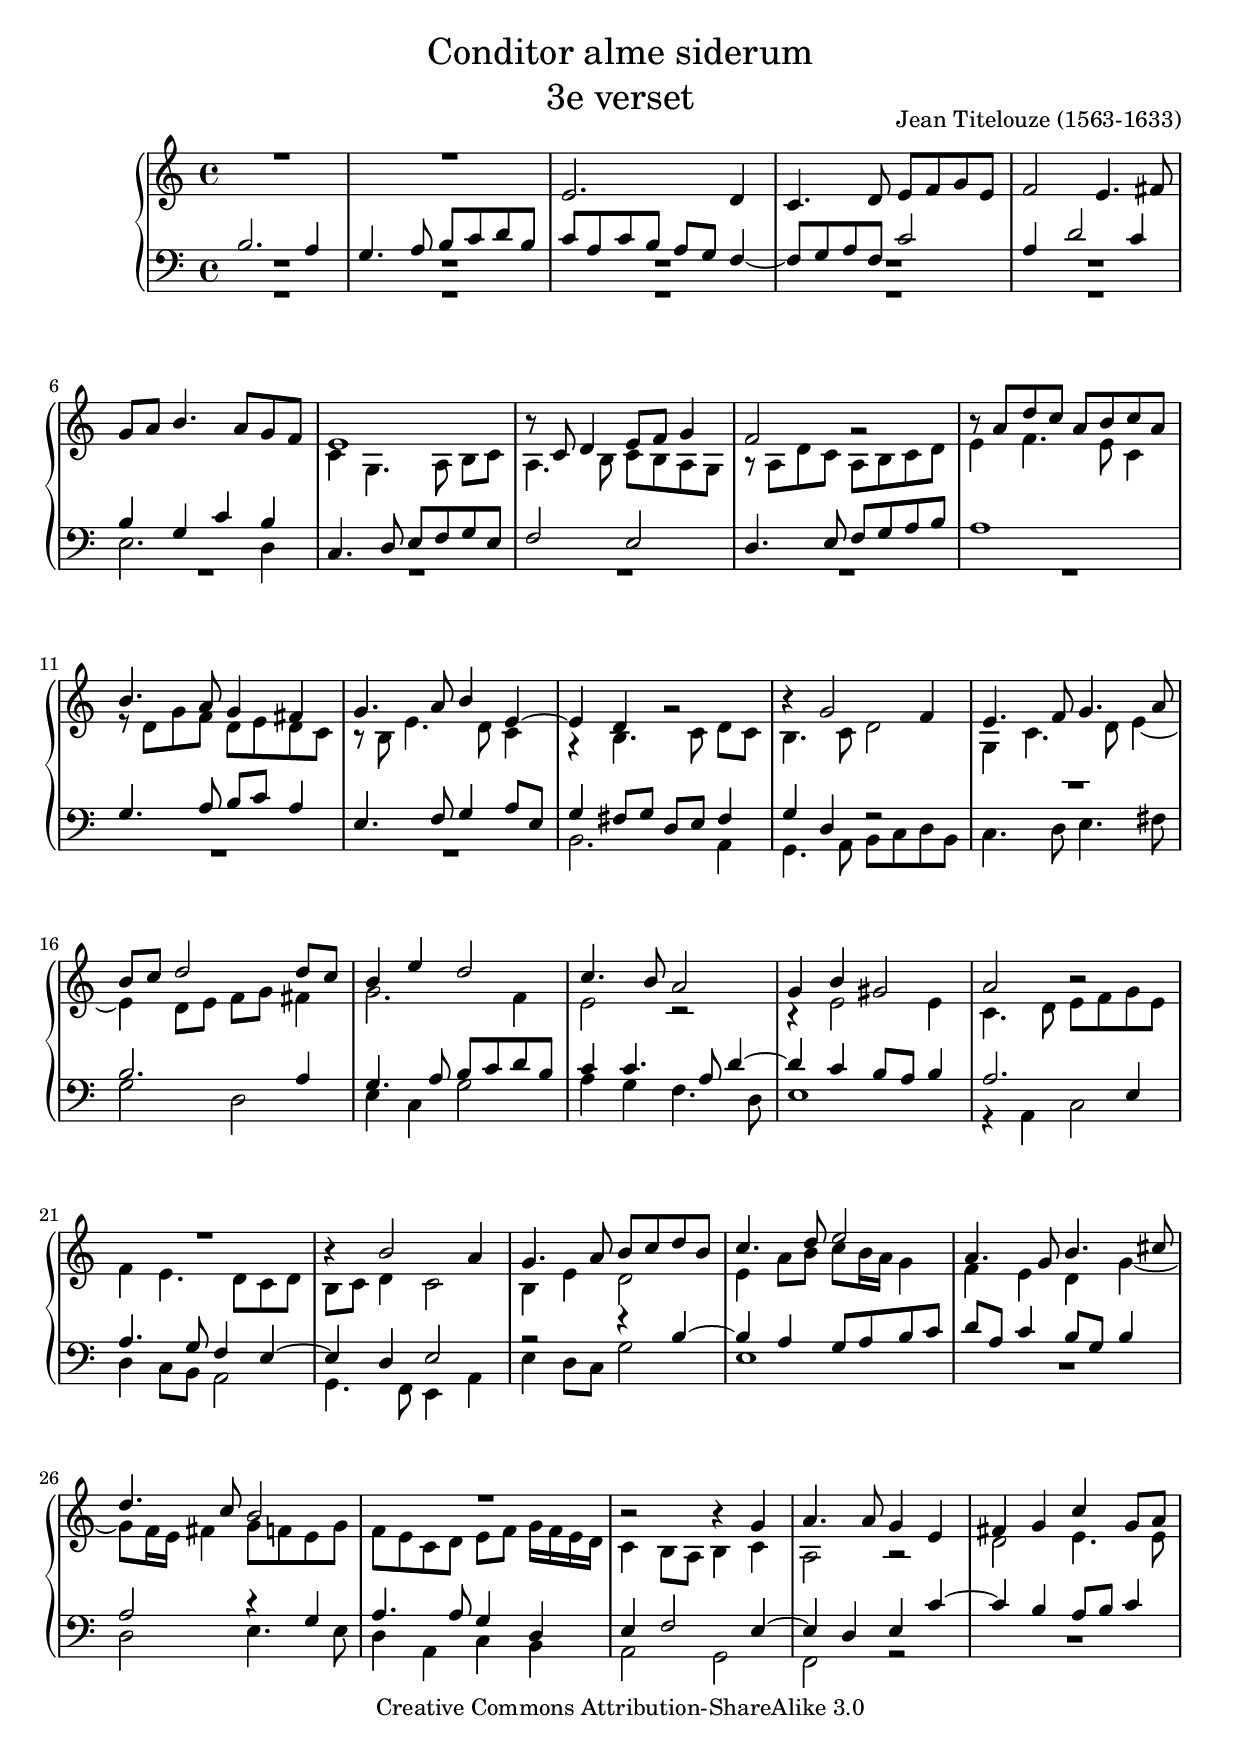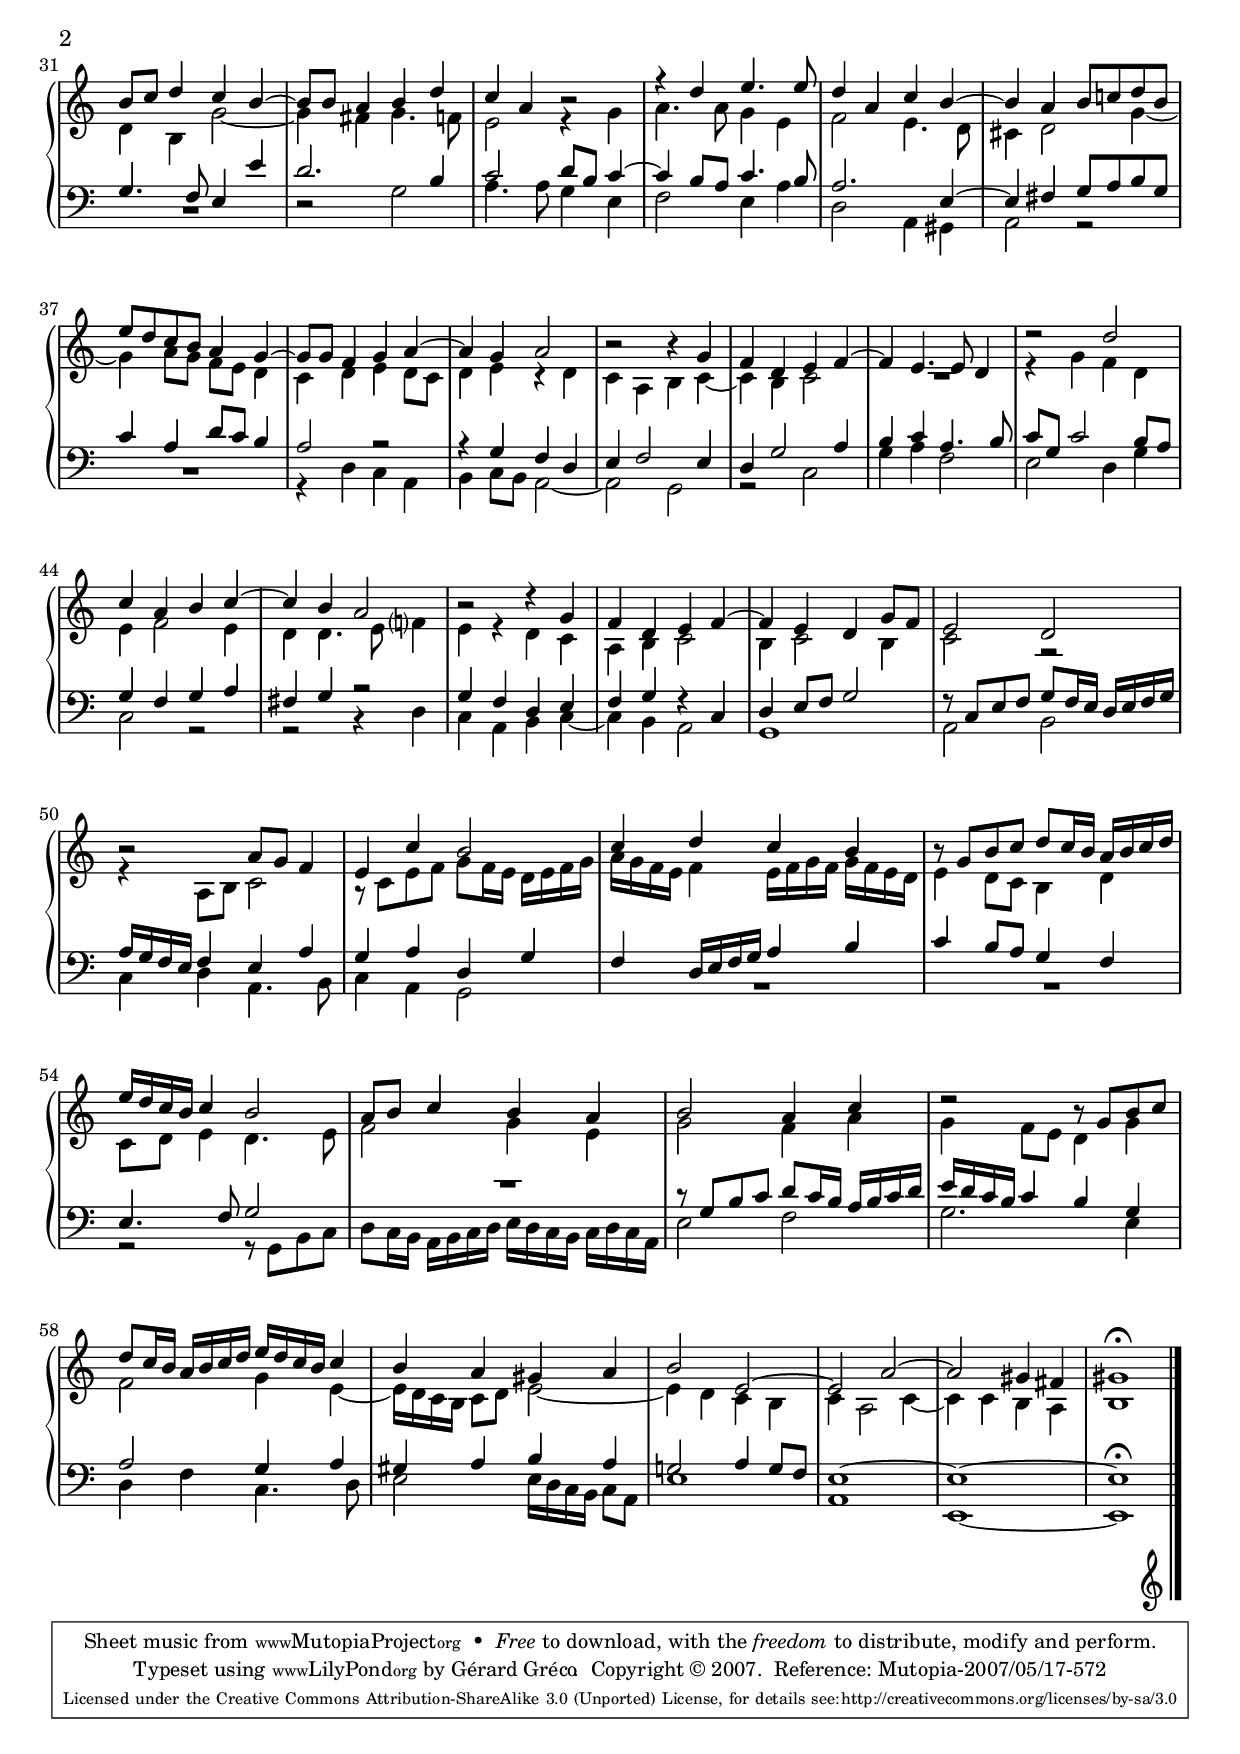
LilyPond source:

				% -*- mode: LilyPond-mode ; coding: utf-8 -*-
\version "2.10.10"
\include "italiano.ly" 
%%
%% Version 1.0 du 20 juillet 2005.
%% Version 2.0 su 17 mai 2007.
%% ajouts de macros, mises à jour dues à l'évolution de Lilypond,
%% séparation complète des voix Midi.
%%
\header{
  title = \markup {\center-align { \medium " Conditor alme siderum "  \medium "3e verset" }}
  subtitle = ""
  piece = "" 
  instrument = ""
  composer = "Jean Titelouze (1563-1633)"
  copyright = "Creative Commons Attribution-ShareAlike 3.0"
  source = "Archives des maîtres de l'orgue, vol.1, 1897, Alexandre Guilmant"
  opus = ""
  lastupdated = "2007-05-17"
  %%lastlastupdated = "2005-07-20"
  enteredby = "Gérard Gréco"
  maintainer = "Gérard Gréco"
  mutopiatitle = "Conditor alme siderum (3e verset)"
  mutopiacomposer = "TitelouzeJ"
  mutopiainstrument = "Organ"
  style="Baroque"
  %% footer = "Mutopia-2007/05/???"
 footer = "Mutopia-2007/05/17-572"
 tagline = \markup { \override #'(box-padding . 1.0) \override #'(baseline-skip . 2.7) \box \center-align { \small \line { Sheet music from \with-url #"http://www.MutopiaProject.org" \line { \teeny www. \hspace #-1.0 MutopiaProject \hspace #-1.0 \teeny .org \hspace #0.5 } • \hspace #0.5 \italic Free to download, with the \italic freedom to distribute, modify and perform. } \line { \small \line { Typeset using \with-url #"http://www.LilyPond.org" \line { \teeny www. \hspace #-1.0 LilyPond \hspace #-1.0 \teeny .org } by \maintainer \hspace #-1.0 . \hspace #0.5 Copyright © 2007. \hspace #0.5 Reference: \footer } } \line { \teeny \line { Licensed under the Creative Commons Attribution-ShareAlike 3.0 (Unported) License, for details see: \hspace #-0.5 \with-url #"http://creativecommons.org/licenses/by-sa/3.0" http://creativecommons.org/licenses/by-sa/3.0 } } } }
}

				% macros von Urs Metzger
adjustSlash = { \once \override TextScript #'extra-offset = #'( -2 . 5 ) }
halsdown = { \stemDown \tieDown \slurDown }
halsneutral = { \stemNeutral \tieNeutral \slurNeutral }
halsup = { \stemUp \tieUp \slurUp}
hideBrackets = { \override TupletBracket #'bracket-visibility = ##f }
hideTripletNumber = { \set tupletNumberFormatFunction = #'() }
mmrestdown = { \once \override MultiMeasureRest #'staff-position = #-2 }
mmrestdownn = { \once \override MultiMeasureRest #'staff-position = #-4 }
mmrestup = { \once \override MultiMeasureRest #'staff-position = #4 }
mmrestupp = { \once \override MultiMeasureRest #'staff-position = #6 }
mmrestuppp = { \once \override MultiMeasureRest #'staff-position = #8 }
mmrestupppp = { \once \override MultiMeasureRest #'staff-position = #10 }
noflag = { \once \override Stem #'flag-style = #'no-flag }
restdownnn = { \once \override MultiMeasureRest #'extra-offset = #'( 0.0 . -3.0 ) }
restright = { \once \override Rest #'extra-offset = #'( 4.0 . 0.0 ) }
scriptdown = { \once \override Script #'extra-offset = #'(0 . -1.3) }
scriptdownn = { \once \override Script #'extra-offset = #'(0 . -2.3) }
scriptdownnn = { \once \override Script #'extra-offset = #'(0 . -3.3) }
scriptup = { \once \override Script #'extra-offset = #'(0 . 1.3) }
showBrackets = { \override TupletBracket #'bracket-visibility = ##t }
staffdown = { \change Staff = "basse" \halsup }
staffup = { \change Staff = "dessus" \halsdown }
std = { \change Staff = "basse" }
stu = { \change Staff = "dessus" }

				% macros von Roland Goretzki.
#(use-modules (ice-9 optargs))
#(define*-public (mus:make-context context element #:key id (operations '()))
  "Base function for building ContextSpeccedMusic objects."
  (apply make-music (append (list 'ContextSpeccedMusic
			     'property-operations operations
			     'context-type context
			     'element element)
		     (if id (list 'context-id id) '()))))
#(define*-public (mus:override context layout property val #:optional once)
  (mus:make-context context (make-music 'OverrideProperty
			     'once once
			     'grob-property property
			     'grob-value val
			     'symbol layout)))
#(define* (silun dx dy #:optional once)
  (ly:export (mus:override 'Bottom 'Rest 'extra-offset (cons dx dy) once)))

#(define* (silaa dx #:optional once)
  (ly:export (mus:override 'Bottom 'MultiMeasureRest 'staff-position dx once)))

global = {
  \key do \major
  \time 4/4
}

soprano =  \relative do' {
  %%  1 : 
  #(silaa +2 #f) R1 
  R1 
  mi2. re4 
  do4. re8 mi8 [ fa8 sol8 mi8 ]
  %%  5 : 
  fa2 mi4. fad8 
  sol8 [ la8 ] si4. la8 [ sol8 fa8 ]
  mi1 
  si'8\rest do,8 re4 mi8 [ fa8 ] sol4 
  fa2 sol2\rest 
  %% 10 : 
  si8\rest la8 [ re8 do8 ] la8 [ si8 do8 la8 ]
  si4. la8 sol4 fad4 
  sol4. la8 si4 mi,4 ~
  mi4 re4 sol2\rest 
  si4\rest sol2 fa4 
  %% 15 : 
  mi4. fa8 sol4. la8 
  si8 [ do8 ] re2 re8 [ do8 ]
  si4 mi4 re2 
  do4. si8 la2 
  sol4 si4 sold2 
  %% 20 : 
  la2 si2\rest 
  R1 
  si4\rest si2 la4 
  sol4. la8 si8 [ do8 re8 si8 ]
  do4. re8 mi2 
  %% 25 : 
  la,4. sol8 si4. dod8 
  re4. do8 si2 
  R1 
  si2\rest si4\rest sol4 
  la4. la8 sol4 mi4 
  %% 30 : 
  fad4 sol4 do4 sol8 [ la8 ]
  si8 [ do8 ] re4 do4 si4 ~
  si8 [ si8 ] la4 si4 re4 
  do4 la4 si2\rest 
  fa'4\rest re4 mi4. mi8 
  %% 35 : 
  re4 la4 do4 si4 ~
  si4 la4 si8 [ do!8 re8 si8 ]
  mi8 [ re8 do8 si8 ] la4 sol4 ~
  sol8 [ sol8 ] fa4 sol4 la4 ~
  la4 sol4 la2 
  %% 40 : 
  si2\rest si4\rest sol4 
  fa4 re4 mi4 fa4 ~
  fa4 mi4. mi8 re4 
  re'2\rest re2 
  do4 la4 si4 do4 ~
  %% 45 : 
  do4 si4 la2 
  si2\rest re4\rest sol,4 
  fa4 re4 mi4 fa4 ~
  fa4 mi4 re4 sol8 [ fa8 ]
  mi2 re2 
  %% 50 : 
  si'2\rest la8 [ sol8 ] fa4 
  mi4 do'4 si2 
  do4 re4 do4 si4 
  si8\rest sol8 [ si8 do8 ] re8 [ do16 si16 ] la16 [ si16 do16 re16 ]
  mi16 [ re16 do16 si16 ] do4 si2 
  %% 55 : 
  la8 [ si8 ] do4 si4 la4 
  si2 la4 do4 
  re2\rest si8\rest sol8 [ si8 do8 ]
  re8 [ do16 si16 ] la16 [ si16 do16 re16 ] mi16 [ re16 do16 si16 ] do4
  si4 la4 sold4 la4 
  %% 60 : 
  si2 mi,2 ~
  mi2 la2 ~
  la2 sold4 fad4
  sold1^\fermata
}

alto = \relative do' {
  %%  1 : 
  \change Staff=basse \stemUp si2. la4 
  sol4. la8 si8 [ do8 re8 si8 ]
  do8 [ la8 do8 si8 ] la8 [ sol8 ] fa4 ~
  fa8 [ sol8 la8 fa8 ] do'2 
  %%  5 : 
  la4 re2 do4 
  si4 sol4 do4 si4
  \change Staff=dessus \stemDown do4 sol4. la8 si8 [ do8 ]
  la4. si8 do8 [ si8 la8 sol8 ]
  la8\rest la8 [ re8 do8 ] la8 [ si8 do8 re8 ]
  %% 10 : 
  mi4 fa4. mi8 do4 
  mi8\rest re8 [ sol8 fa8 ] re8 [ mi8 re8 do8 ]
  si8\rest si8 mi4. re8 do4 
  sol4\rest si4. do8 re8 [ do8 ]
  si4. do8 re2 
  %% 15 : 
  sol,4 do4. re8 mi4 ~
  mi4 re8 [ mi8 ] fa8 [ sol8 ] fad4 
  sol2. fa4 
  mi2 r2 
  si4\rest mi2 mi4 
  %% 20 : 
  do4. re8 mi8 [ fa8 sol8 mi8 ]
  fa4 mi4. re8 [ do8 re8 ]
  si8 [ do8 ] re4 do2 
  si4 mi4 re2 
  mi4 la8 [ si8 ] do8 [ si16 la16 ] sol4 
  %% 25 : 
  fa4 mi4 re4 sol4 ~
  sol8 [ fa16 mi16 ] fad4 sol8 [ fa8 mi8 sol8 ]
  fa8 [ mi8 do8 re8 ] mi8 [ fa8 ] sol16 [ fa16 mi16 re16 ]
  do4 si8 [ la8 ] si4 do4 
  la2 la2\rest 
  %% 30 : 
  re2 mi4. mi8 
  re4 si4 sol'2 ~ 
  sol4 fad4 sol4. fa8
  mi2 r4 sol4 
  la4. la8 sol4 mi4 
  %% 35 : 
  fa2 mi4. re8 
  dod4 re2 sol4 ~
  sol4 la8 [ sol8 ] fa8 [ mi8 ] re4 
  do4 re4 mi4 re8 [ do8 ]
  re4 mi4 do4\rest re4 
  %% 40 : 
  do4 la4 si4 do4 ~
  do4 si4 do2 
  #(silaa -7 #t) R1 
  r4 sol'4 fa4 re4 
  mi4 fa2 mi4 
  %% 45 : 
  re4 re4. mi8 fa?4 
  mi4 r4 re4 do4 
  la4 si4 do2 
  si4 do2 si4 
  do2 sol2\rest 
  %% 50 : 
  r4 la8 [ si8 ] do2 
  la8\rest do8 [ mi8 fa8 ] sol8 [ fa16 mi16 ] re16 [ mi16 fa16 sol16 ]
  la16 [ sol16 fa16 mi16 ] fa4 mi16 [ fa16 sol16 fa16 ] sol16 [ fa16 mi16 re16 ]
  mi4 re8 [ do8 ] si4 re4 
  do8 [ re8 ] mi4 re4. mi8 
  %% 55 : 
  fa2 sol4 mi4 
  sol2 fa4 la4 
  sol4 fa8 [ mi8 ] re4 sol4 
  fa2 sol4 mi4 ~
  mi16 [ re16 do16 si16 ] do8 [ re8 ] mi2 ~
  %% 60 : 
  mi4 re4 do4 si4 
  do4 la2 do4 ~
  do4 do4 si4 la4 
  si1 
}

tenor = \relative do' {
  %%  1 : 
  #(silaa +0 #f) R1
  R1 
  R1 
  #(silaa +0.1 #t) R1 
  %%  5 : 
  R1 
  \stemDown mi,2. re4
  \stemUp do4. re8 mi8 [ fa8 sol8 mi8 ]
  fa2 mi2 
  re4. mi8 fa8 [ sol8 la8 si8 ]
  %% 10 : 
  la1 
  sol4. la8 si8 [ do8 ] la4 
  mi4. fa8 sol4 la8 [ mi8 ]
  sol4 fad8 [ sol8 ] re8 [ mi8 ] fad4 
  sol4 re4 fa2\rest
  %% 15 : 
  #(silaa +7 #t) R1
  si2. la4 
  sol4. la8 si8 [ do8 re8 si8 ]
  do4 do4. la8 re4 ~
  re4 do4 si8 [ la8 ] si4 
  %% 20 : 
  la2. mi4 
  la4. sol8 fa4 mi4 ~
  mi4 re4 mi2 
  la2\rest mi'4\rest si4 ~
  si4 la4 sol8 [ la8 si8 do8 ]
  %% 25 : 
  re8 [ la8 ] do4 si8 [ sol8 ] si4 
  la2 do4\rest sol4 
  la4. la8 sol4 re4 
  mi4 fa2 mi4 ~
  mi4 re4 mi4 do'4 ~
  %% 30 : 
  do4 si4 la8 [ si8 ] do4 
  sol4. fa8 mi4 mi'4 
  re2. si4 
  do2 re8 [ si8 ] do4 ~
  do4 si8 [ la8 ] do4. si8 
  %% 35 : 
  la2. mi4 ~
  mi4 fad4 sol8 [ la8 si8 sol8 ]
  do4 la4 re8 [ do8 ] si4 
  la2 la2\rest 
  la4\rest sol4 fa4 re4
  %% 40 : 
  mi4 fa2 mi4 
  re4 sol2 la4 
  si4 do4 la4. si8 
  do8 [ sol8 ] do2  si8 [ la8 ]
  sol4 fa4 sol4 la4 
  %% 45 : 
  fad4 sol4 r2 
  sol4 fa4 re4 mi4 
  fa4 sol4 fa4\rest do4 
  re4 mi8 [ fa8 ] sol2 
  fa8\rest do8 [ mi8 fa8 ] sol8 [ fa16 mi16 ] re16 [ mi16 fa16 sol16 ]
  %% 50 : 
  la16 [ sol16 fa16 mi16 ] fa4 mi4 la4 
  sol4 la4 re,4 sol4 
  fa4 re16 [ mi16 fa16 sol16 ] la4 si4 
  do4 si8 [ la8 ] sol4 fa4 
  mi4. fa8 sol2 
  %% 55 : 
  #(silaa +7 #t) R1 
  r8 sol8 [ si8 do8 ] re8 [ do16 si16 ] la16 [ si16 do16 re16 ]
  mi16 [ re16 do16 si16 ] do4 si4 sol4
  la2 sol4 la4 
  sold4 la4 si4 la4 
  %% 60 : 
  sol!2 la4 sol8 [ fa8 ]
  mi1 ~
  mi1 ~
  mi1^\fermata
}

basse = \relative do {
  %%  1 : 
  R1 
  R1 
  R1 
  R1 
  %%  5 : 
  R1 
  R1
  R1 
  R1 
  R1 
  %% 10 : 
  R1 
  R1 
  R1
  si2. la4 
  sol4. la8 si8 [ do8 re8 si8 ]
  %% 15 : 
  do4. re8 mi4. fad8 
  sol2 re2 
  mi4 do4 sol'2 
  la4 sol4 fa4. re8 
  mi1 
  %% 20 : 
  r4 la,4 do2 
  re4 do8 [ si8 ] la2 
  sol4. fa8 mi4 la4 
  mi'4 re8 [ do8 ] sol'2 
  mi1 
  %% 25 : 
  #(silaa -2 #t) R1 
  re2 mi4. mi8 
  re4 la4 do4 si4 
  la2 sol2 
  fa2 r2 
  %% 30 : 
  #(silaa -2 #f) R1 
  R1 
  re'2\rest sol2 
  la4. la8 sol4 mi4 
  fa2 mi4 la4 
  %% 35 : 
  re,2 la4 sold4 
  la2 sol2\rest 
  R1 
  r4 re'4 do4 la4 
  si4 do8 [ si8 ] la2 ~
  %% 40 : 
  la2 sol2 
  r2 do2 
  sol'4 la4 fa2 
  mi2 re4 sol4 
  do,2 r2 
  %% 45 : 
  sol2\rest si4\rest re4 
  do4 la4 si4 do4 ~
  do4 si4 la2 
  sol1 
  la2 si2 
  %% 50 : 
  do4 re4 la4. si8 
  do4 la4 sol2 
  #(silaa -4 #f) R1 
  R1 
  r2 r8 sol8 [ si8 do8 ]
  %% 55 : 
  re8 [ do16 si16 ] la16 [ si16 do16 re16 ] mi16 [ re16 do16 si16 ] do16 [ re16 do16 la16 ]
  mi'2 fa2 
  sol2. mi4 
  re4 fa4 do4. re8 
  mi2 mi16 [ re16 do16 si16 ] do8 [ la8 ]
  %% 60 : 
  mi'1 
  la,1 
  mi1 ~
  mi1 
}

\score { 
  <<
    \new Staff {
      \set Staff.midiInstrument = "pan flute"
      \soprano
    }
    \new Staff {
      \set Staff.midiInstrument = "recorder"
      \transpose do do' 
      \soprano
    }
    \new Staff {
      \set Staff.midiInstrument = "pan flute"
      \alto
    }
    \new Staff {
      \set Staff.midiInstrument = "recorder"
      \transpose do do' 
      \alto
    }
    \new Staff {
      \set Staff.midiInstrument = "pan flute"
      \tenor
    }
    \new Staff {
      \set Staff.midiInstrument = "recorder"
      \transpose do do' 
      \tenor
    }
    \new Staff {
      \set Staff.midiInstrument = "pan flute"
      \basse
    }
    \new Staff {
      \set Staff.midiInstrument = "pan flute"
      \transpose do do, 
      \basse
    }
    %%$    \new Staff { % tempo staff
    %%$      s1* 56
    %%$      \tempo 2 = 45 s4 \tempo 2 = 40 s4 \tempo 2 = 30 s4 \tempo 2 = 25 s4
    %%$      \tempo 2 = 20 s1
    %%$    }

  >>
  \midi{ 
    \context {
      \Score
      tempoWholesPerMinute = #(ly:make-moment 112 4)
    }
  }

}  


\score {
  {
    \context PianoStaff <<
      \override PianoStaff.VerticalAlignment #'forced-distance = #14
      \context Staff = "dessus" <<
        \global
        \clef violin 
	\context Voice = "soprano" {\voiceOne \soprano}
	\context Voice = "alto" {\voiceTwo \alto}
      >>
      \context Staff = "basse" <<
        \global    
        \clef bass
	\context Voice = "tenor" {\voiceOne \tenor} 
	\context Voice = "basse" {\voiceTwo \basse}
      >>
    >>
    \bar "|."
  }
  \layout { }
  
}


